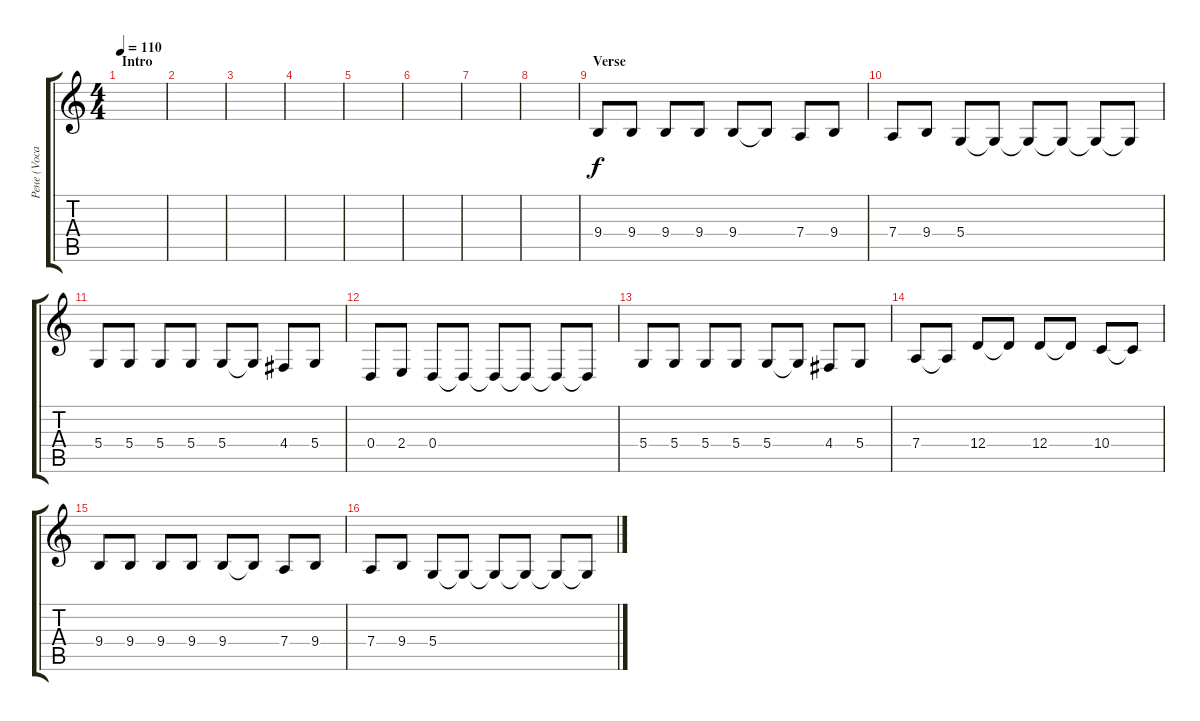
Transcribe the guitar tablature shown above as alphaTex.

\track ("Рене (Vocal)" "Рене (Voca") {instrument lead6voice}
\staff {score tabs}
\tuning (E4 B3 G3 D3 A2 E2) {hide}
\ts (4 4)
\section ("" "Intro ")
\tempo 110
\clef g2
\ks c
|
|
|
|
|
|
|
|
\section ("" "Verse")
9.4.8 9.4.8 9.4.8 9.4.8 9.4.8 9.4{t}.8 7.4.8 9.4.8 |
7.4.8 9.4.8 5.4.8 5.4{t}.8 5.4{t}.8 5.4{t}.8 5.4{t}.8 5.4{t}.8 |
5.4.8 5.4.8 5.4.8 5.4.8 5.4.8 5.4{t}.8 4.4.8 5.4.8 |
0.4.8 2.4.8 0.4.8 0.4{t}.8 0.4{t}.8 0.4{t}.8 0.4{t}.8 0.4{t}.8 |
5.4.8 5.4.8 5.4.8 5.4.8 5.4.8 5.4{t}.8 4.4.8 5.4.8 |
7.4.8 7.4{t}.8 12.4.8 12.4{t}.8 12.4.8 12.4{t}.8 10.4.8 10.4{t}.8 |
9.4.8 9.4.8 9.4.8 9.4.8 9.4.8 9.4{t}.8 7.4.8 9.4.8 |
7.4.8 9.4.8 5.4.8 5.4{t}.8 5.4{t}.8 5.4{t}.8 5.4{t}.8 5.4{t}.8
